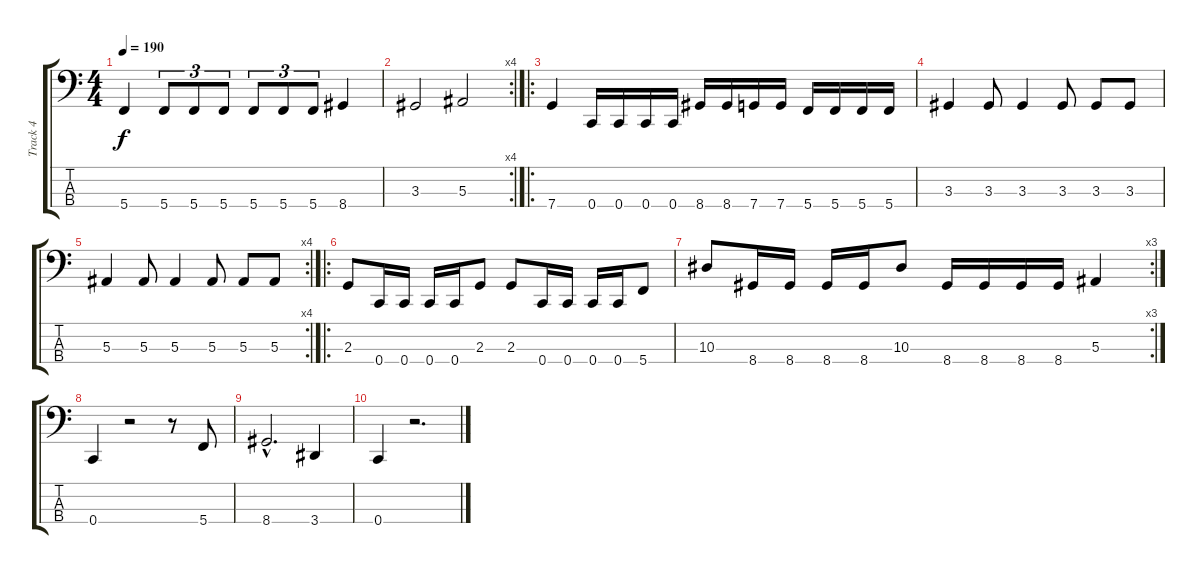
\track ("Track 4" "Track 4") {instrument electricbasspick}
\staff {score tabs}
\tuning (Eb2 Bb1 F1 C1) {hide}
\ts (4 4)
\tempo 190
\clef f4
\ks c
5.4.4{dy f} 5.4.8{tu (3 2)} 5.4.8{tu (3 2)} 5.4.8{tu (3 2)} 5.4.8{tu (3 2)} 5.4.8{tu (3 2)} 5.4.8{tu (3 2)} 8.4.4 |
\rc 4
3.3.2 5.3.2 |
\ro
7.4.4 0.4.16 0.4.16 0.4.16 0.4.16 8.4.16 8.4.16 7.4.16 7.4.16 5.4.16 5.4.16 5.4.16 5.4.16 |
3.3.4 3.3.8 3.3.4 3.3.8 3.3.8 3.3.8 |
\rc 4
5.3.4 5.3.8 5.3.4 5.3.8 5.3.8 5.3.8 |
\ro
2.3.8 0.4.16 0.4.16 0.4.16 0.4.16 2.3.8 2.3.8 0.4.16 0.4.16 0.4.16 0.4.16 5.4.8 |
\rc 3
10.3.8 8.4.16 8.4.16 8.4.16 8.4.16 10.3.8 8.4.16 8.4.16 8.4.16 8.4.16 5.3.4 |
0.4.4 r.2 r.8 5.4.8 |
8.4{hac}.2{d} 3.4.4 |
0.4.4 r.2{d}
